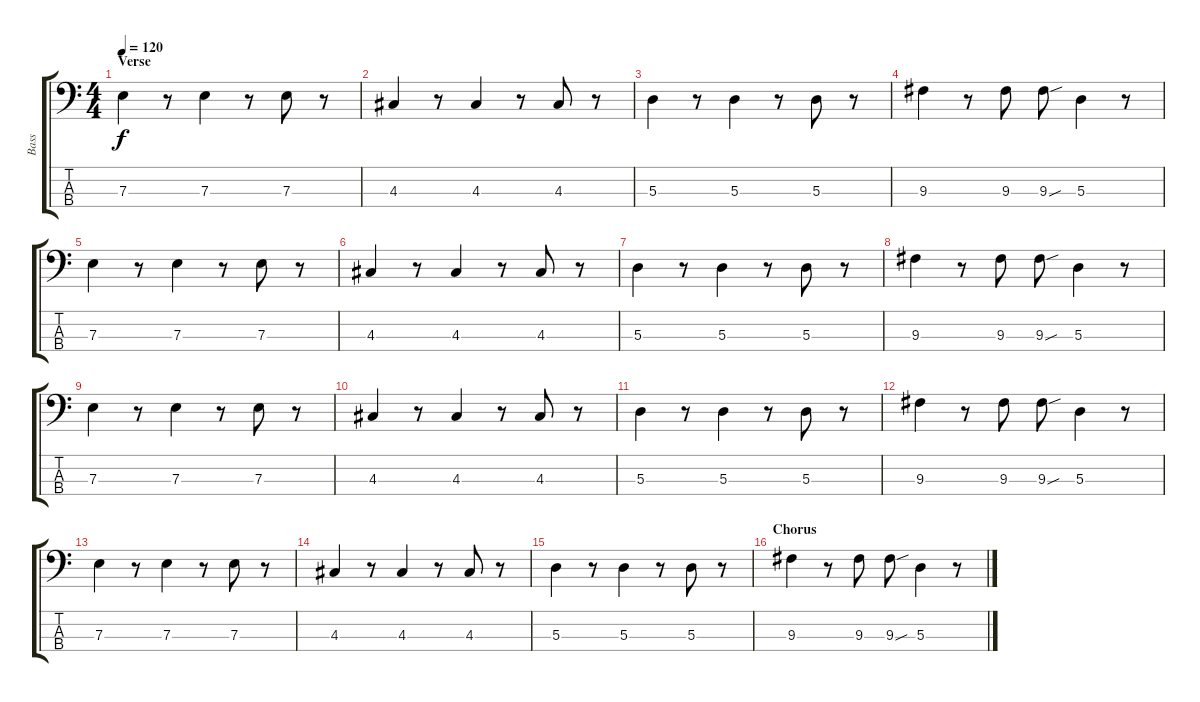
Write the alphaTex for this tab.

\track ("Bass" "Bass") {instrument electricbassfinger}
\staff {score tabs}
\tuning (G2 D2 A1 E1) {hide}
\ts (4 4)
\section ("" "Verse")
\tempo 120
\clef f4
\ks c
7.3.4{dy f} r.8 7.3.4 r.8 7.3.8 r.8 |
4.3.4 r.8 4.3.4 r.8 4.3.8 r.8 |
5.3.4 r.8 5.3.4 r.8 5.3.8 r.8 |
9.3.4 r.8 9.3.8 9.3{sou}.8 5.3.4 r.8 |
7.3.4 r.8 7.3.4 r.8 7.3.8 r.8 |
4.3.4 r.8 4.3.4 r.8 4.3.8 r.8 |
5.3.4 r.8 5.3.4 r.8 5.3.8 r.8 |
9.3.4 r.8 9.3.8 9.3{sou}.8 5.3.4 r.8 |
7.3.4 r.8 7.3.4 r.8 7.3.8 r.8 |
4.3.4 r.8 4.3.4 r.8 4.3.8 r.8 |
5.3.4 r.8 5.3.4 r.8 5.3.8 r.8 |
9.3.4 r.8 9.3.8 9.3{sou}.8 5.3.4 r.8 |
7.3.4 r.8 7.3.4 r.8 7.3.8 r.8 |
4.3.4 r.8 4.3.4 r.8 4.3.8 r.8 |
5.3.4 r.8 5.3.4 r.8 5.3.8 r.8 |
\section ("" "Chorus")
9.3.4 r.8 9.3.8 9.3{sou}.8 5.3.4 r.8
